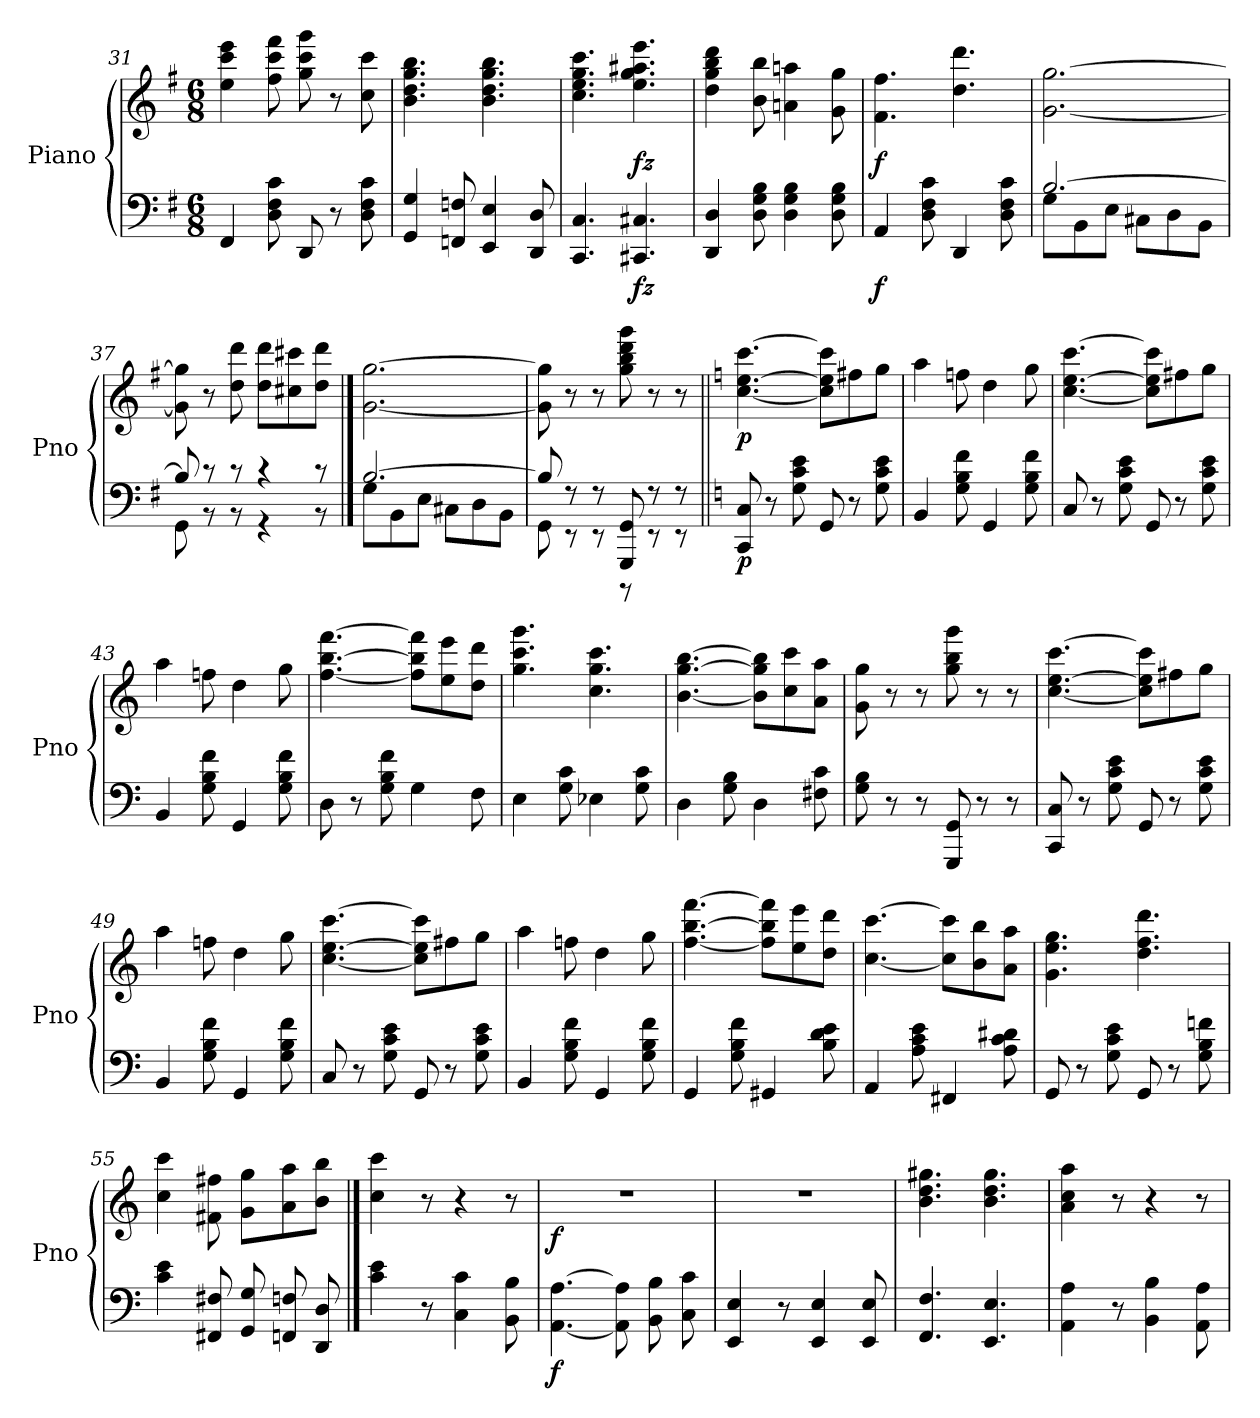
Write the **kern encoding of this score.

**kern	**dynam	**kern	**dynam
*part2	*part2	*part1	*part1
*staff2	*staff2	*staff1	*staff1
*I"Piano	*	*I"Piano	*
*I'Pno	*	*I'Pno	*
*clefF4	*	*clefG2	*
*k[f#]	*	*k[f#]	*
*M6/8	*	*M6/8	*
=31	=31	=31	=31
4FF#/	.	4ee\ 4ccc\ 4eee\	.
8D\ 8F#\ 8c\	.	8ff#\ 8ccc\ 8fff#\	.
8DD/	.	8gg\ 8ccc\ 8ggg\	.
8r	.	8r	.
8D\ 8F#\ 8c\	.	8cc\ 8ccc\	.
=32	=32	=32	=32
4GG/ 4G/	.	4.b\ 4.dd\ 4.gg\ 4.bb\	.
8FFn/ 8Fn/	.	.	.
4EE/ 4E/	.	4.b\ 4.dd\ 4.gg\ 4.bb\	.
8DD/ 8D/	.	.	.
!!LO:PB:g=z
=33	=33	=33	=33
!	!LO:DY:b	!	!
!	!LO:DY:n=1:b	!	!LO:DY:b
!	!	!	!LO:DY:n=1:b
4.CC/ 4.C/	other-dynamics fz	4.cc\ 4.ee\ 4.gg\ 4.ccc\	other-dynamics fz
!	!LO:DY:n=2:b	!	!LO:DY:n=2:b
4.CC#X/ 4.C#X/	fz	4.ee\ 4.gg\ 4.aa#X\ 4.eee\	fz
=34	=34	=34	=34
4DD/ 4D/	.	4dd\ 4gg\ 4bb\ 4ddd\	.
8D\ 8G\ 8B\	.	8b\ 8bb\	.
4D\ 4G\ 4B\	.	4an\ 4aan\	.
!	!LO:DY:b	!	!LO:DY:b
8D\ 8G\ 8B\	other-dynamics	8g\ 8gg\	other-dynamics
=35	=35	=35	=35
!	!LO:DY:b	!	!LO:DY:b
4AA/	f	4.f#\ 4.ff#\	f
8D\ 8F#\ 8c\	.	.	.
4DD/	.	4.dd\ 4.ddd\	.
8D\ 8F#\ 8c\	.	.	.
=36	=36	=36	=36
*^	*	*	*
[2.B/	8G\L	.	[2.g\ [2.gg\	.
.	8BB\	.	.	.
.	8E\J	.	.	.
.	8C#X\L	.	.	.
.	8D\	.	.	.
.	8BB\J	.	.	.
=37	=37	=37	=37	=37
8B/]	8GG\	.	8g\] 8gg\]	.
8r	8r	.	8r	.
8r	8r	.	8dd\ 8ddd\	.
4r	4r	.	8dd\ 8ddd\L	.
.	.	.	8cc#X\ 8ccc#X\	.
8r	8r	.	8dd\ 8ddd\J	.
==38	==38	==38	==38	==38
[2.B/	8G\L	.	[2.g\ [2.gg\	.
.	8BB\	.	.	.
.	8E\J	.	.	.
.	8C#X\L	.	.	.
.	8D\	.	.	.
.	8BB\J	.	.	.
!!LO:LB:g=z
=39	=39	=39	=39	=39
8B/]	8GG\	.	8g\] 8gg\]	.
8r	8r	.	8r	.
8r	8r	.	8r	.
8GGG/ 8GG/	8r	.	8gg\ 8bb\ 8ddd\ 8ggg\	.
8r	8r	.	8r	.
8r	8r	.	8r	.
*v	*v	*	*	*
=40||	=40||	=40||	=40||
*k[]	*	*k[]	*
*^	*	*	*
!	!	!LO:DY:b	!	!LO:DY:b
*v	*v	*	*	*
8CC/ 8C/	p	[4.cc\ [4.ee\ [4.ccc\	p
8r	.	.	.
8G\ 8c\ 8e\	.	.	.
8GG/	.	8cc]\ 8ee]\ 8ccc]\L	.
8r	.	8ff#X\	.
8G\ 8c\ 8e\	.	8gg\J	.
=41	=41	=41	=41
4BB/	.	4aa\	.
8G\ 8B\ 8f\	.	8ffn\	.
4GG/	.	4dd\	.
8G\ 8B\ 8f\	.	8gg\	.
=42	=42	=42	=42
8C/	.	[4.cc\ [4.ee\ [4.ccc\	.
8r	.	.	.
8G\ 8c\ 8e\	.	.	.
8GG/	.	8cc]\ 8ee]\ 8ccc]\L	.
8r	.	8ff#X\	.
8G\ 8c\ 8e\	.	8gg\J	.
=43	=43	=43	=43
4BB/	.	4aa\	.
8G\ 8B\ 8f\	.	8ffn\	.
4GG/	.	4dd\	.
8G\ 8B\ 8f\	.	8gg\	.
!!LO:LB:g=z
=44	=44	=44	=44
8D\	.	[4.ff\ [4.bb\ [4.fff\	.
8r	.	.	.
8G\ 8B\ 8f\	.	.	.
4G\	.	8ff]\ 8bb]\ 8fff]\L	.
.	.	8ee\ 8eee\	.
8F\	.	8dd\ 8ddd\J	.
=45	=45	=45	=45
4E\	.	4.gg\ 4.ccc\ 4.ggg\	.
8G\ 8c\	.	.	.
4E-X\	.	4.cc\ 4.gg\ 4.ccc\	.
8G\ 8c\	.	.	.
=46	=46	=46	=46
4D\	.	[4.b\ [4.gg\ [4.bb\	.
8G\ 8B\	.	.	.
4D\	.	8b]\ 8gg]\ 8bb]\L	.
.	.	8cc\ 8ccc\	.
8F#X\ 8c\	.	8a\ 8aa\J	.
=47	=47	=47	=47
8G\ 8B\	.	8g\ 8gg\	.
8r	.	8r	.
8r	.	8r	.
8GGG/ 8GG/	.	8gg\ 8bb\ 8ggg\	.
8r	.	8r	.
8r	.	8r	.
=48	=48	=48	=48
8CC/ 8C/	.	[4.cc\ [4.ee\ [4.ccc\	.
8r	.	.	.
8G\ 8c\ 8e\	.	.	.
8GG/	.	8cc]\ 8ee]\ 8ccc]\L	.
8r	.	8ff#X\	.
8G\ 8c\ 8e\	.	8gg\J	.
=49	=49	=49	=49
4BB/	.	4aa\	.
8G\ 8B\ 8f\	.	8ffn\	.
4GG/	.	4dd\	.
8G\ 8B\ 8f\	.	8gg\	.
!!LO:LB:g=z
=50	=50	=50	=50
8C/	.	[4.cc\ [4.ee\ [4.ccc\	.
8r	.	.	.
8G\ 8c\ 8e\	.	.	.
8GG/	.	8cc]\ 8ee]\ 8ccc]\L	.
8r	.	8ff#X\	.
8G\ 8c\ 8e\	.	8gg\J	.
=51	=51	=51	=51
4BB/	.	4aa\	.
8G\ 8B\ 8f\	.	8ffn\	.
4GG/	.	4dd\	.
8G\ 8B\ 8f\	.	8gg\	.
=52	=52	=52	=52
4GG/	.	[4.ff\ [4.bb\ [4.fff\	.
8G\ 8B\ 8f\	.	.	.
4GG#X/	.	8ff]\ 8bb]\ 8fff]\L	.
.	.	8ee\ 8eee\	.
8B\ 8d\ 8e\	.	8dd\ 8ddd\J	.
=53	=53	=53	=53
4AA/	.	[4.cc\ [4.ccc\	.
8A\ 8c\ 8e\	.	.	.
4FF#X/	.	8cc]\ 8ccc]\L	.
.	.	8b\ 8bb\	.
8A\ 8c\ 8d#X\	.	8a\ 8aa\J	.
=54	=54	=54	=54
8GG/	.	4.g\ 4.ee\ 4.gg\	.
8r	.	.	.
8G\ 8c\ 8e\	.	.	.
8GG/	.	4.dd\ 4.ff\ 4.ddd\	.
8r	.	.	.
8G\ 8B\ 8fn\	.	.	.
!!LO:LB:g=z
=55	=55	=55	=55
4c\ 4e\	.	4cc\ 4ccc\	.
8FF#X/ 8F#X/	.	8f#X\ 8ff#X\	.
8GG/ 8G/	.	8g\ 8gg\L	.
8FFn/ 8Fn/	.	8a\ 8aa\	.
8DD/ 8D/	.	8b\ 8bb\J	.
==56	==56	==56	==56
4c\ 4e\	.	4cc\ 4ccc\	.
8r	.	8r	.
4C\ 4c\	.	4r	.
!	!LO:DY:b	!	!LO:DY:b
8BB\ 8B\	other-dynamics	8r	other-dynamics
=57!|	=57!|	=57!|	=57!|
!	!LO:DY:b	!	!LO:DY:b
[4.AA\ [4.A\	f	2.r	f
8AA\] 8A\]	.	.	.
8BB\ 8B\	.	.	.
8C\ 8c\	.	.	.
=58	=58	=58	=58
4EE/ 4E/	.	2.r	.
8r	.	.	.
4EE/ 4E/	.	.	.
8EE/ 8E/	.	.	.
=59	=59	=59	=59
4.FF/ 4.F/	.	4.b\ 4.dd\ 4.gg#X\	.
4.EE/ 4.E/	.	4.b\ 4.dd\ 4.gg#\	.
=60	=60	=60	=60
4AA\ 4A\	.	4a\ 4cc\ 4aa\	.
8r	.	8r	.
4BB\ 4B\	.	4r	.
8AA\ 8A\	.	8r	.
=	=	=	=
*-	*-	*-	*-
